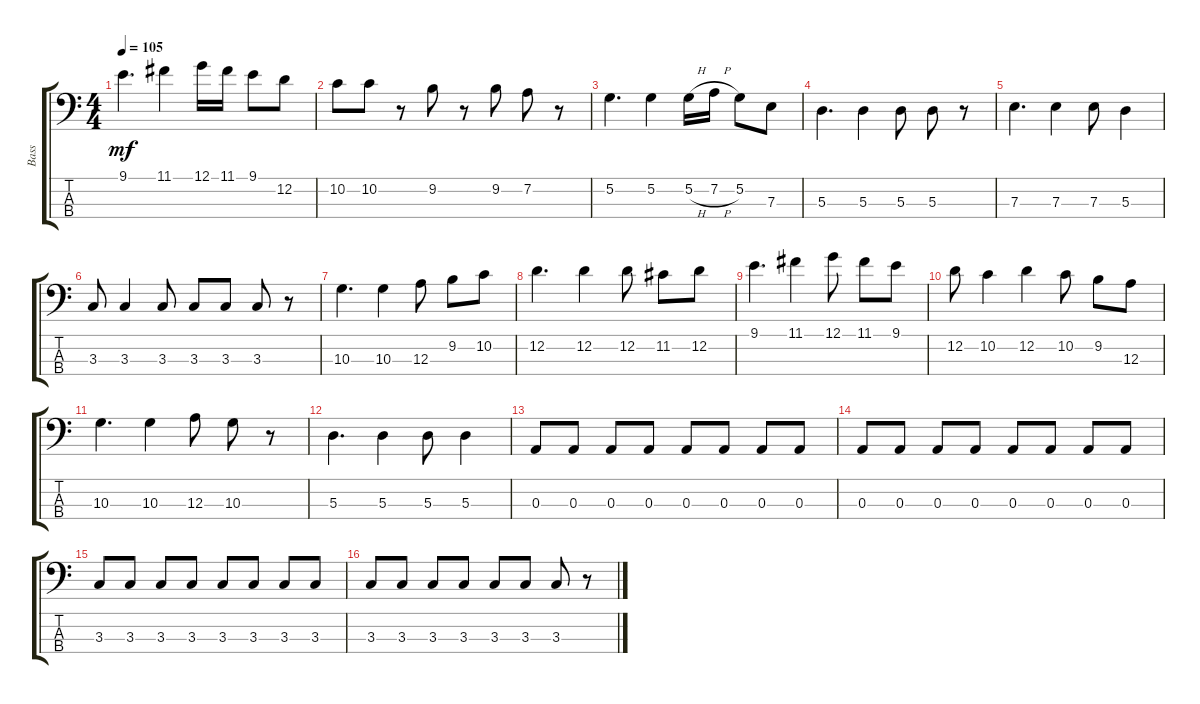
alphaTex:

\track ("Bass" "Bass") {instrument electricbassfinger}
\staff {score tabs}
\tuning (G2 D2 A1 E1) {hide}
\ts (4 4)
\tempo 105
\clef f4
\ks c
9.1.4{d dy mf} 11.1.4 12.1.16 11.1.16 9.1.8 12.2.8 |
10.2.8 10.2.8 r.8 9.2.8 r.8 9.2.8 7.2.8 r.8 |
5.2.4{d} 5.2.4 5.2{h}.16 7.2{h}.16 5.2.8 7.3.8 |
5.3.4{d} 5.3.4 5.3.8 5.3.8 r.8 |
7.3.4{d} 7.3.4 7.3.8 5.3.4 |
3.3.8 3.3.4 3.3.8 3.3.8 3.3.8 3.3.8 r.8 |
10.3.4{d} 10.3.4 12.3.8 9.2.8 10.2.8 |
12.2.4{d} 12.2.4 12.2.8 11.2.8 12.2.8 |
9.1.4{d} 11.1.4 12.1.8 11.1.8 9.1.8 |
12.2.8 10.2.4 12.2.4 10.2.8 9.2.8 12.3.8 |
10.3.4{d} 10.3.4 12.3.8 10.3.8 r.8 |
5.3.4{d} 5.3.4 5.3.8 5.3.4 |
0.3.8 0.3.8 0.3.8 0.3.8 0.3.8 0.3.8 0.3.8 0.3.8 |
0.3.8 0.3.8 0.3.8 0.3.8 0.3.8 0.3.8 0.3.8 0.3.8 |
3.3.8 3.3.8 3.3.8 3.3.8 3.3.8 3.3.8 3.3.8 3.3.8 |
3.3.8 3.3.8 3.3.8 3.3.8 3.3.8 3.3.8 3.3.8 r.8
